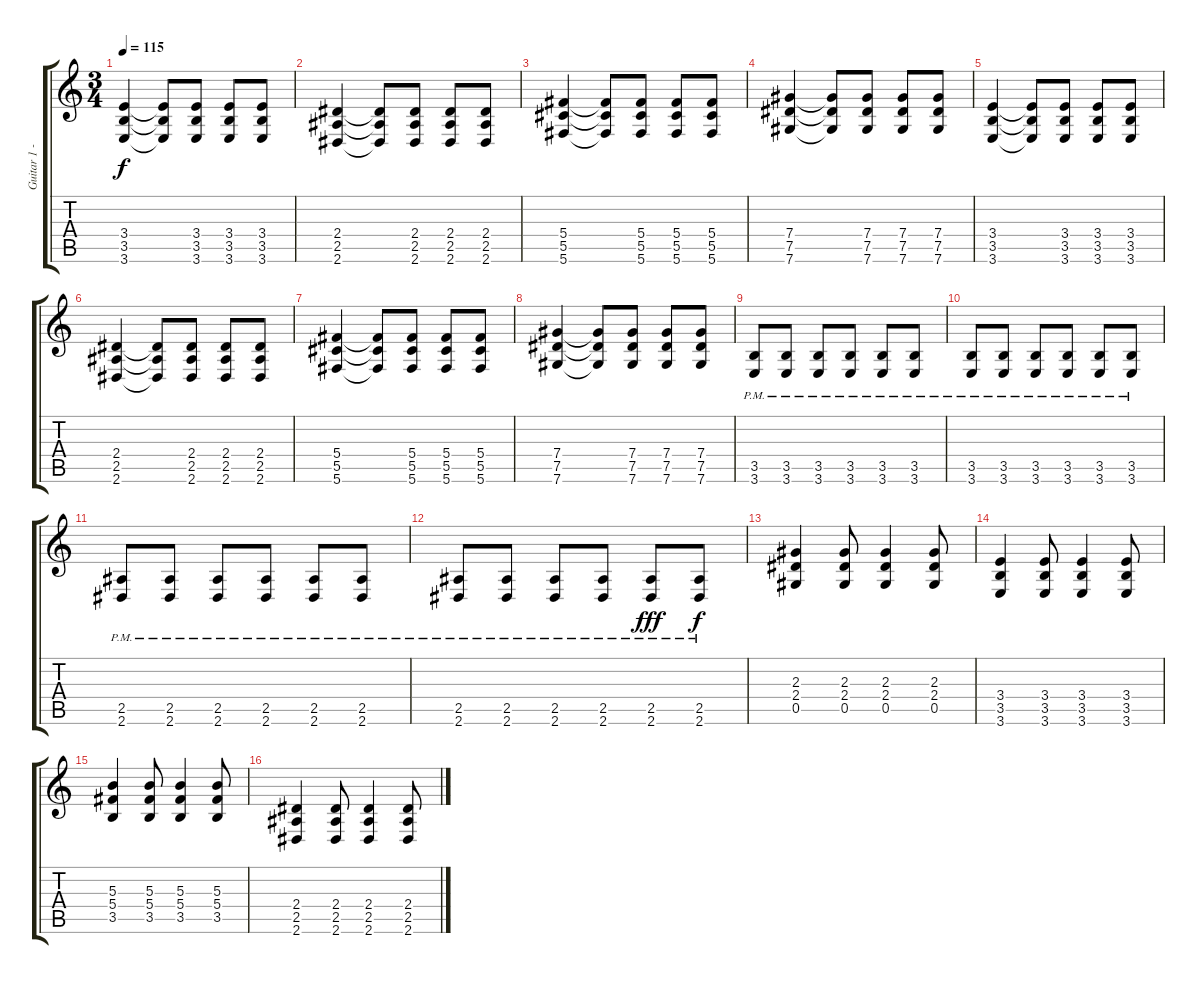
\track ("Guitar 1 - Daron" "Guitar 1 -") {instrument electricguitarclean}
\staff {score tabs}
\tuning (Eb4 Bb3 Gb3 Db3 Ab2 Db2) {hide}
\ts (3 4)
\tempo 115
\clef g2
\ks c
(3.4 3.5 3.6).4{dy f instrument distortionguitar} (3.4{t} 3.5{t} 3.6{t}).8 (3.4 3.5 3.6).8 (3.4 3.5 3.6).8 (3.4 3.5 3.6).8 |
(2.4 2.5 2.6).4 (2.4{t} 2.5{t} 2.6{t}).8 (2.4 2.5 2.6).8 (2.4 2.5 2.6).8 (2.4 2.5 2.6).8 |
(5.4 5.5 5.6).4 (5.4{t} 5.5{t} 5.6{t}).8 (5.4 5.5 5.6).8 (5.4 5.5 5.6).8 (5.4 5.5 5.6).8 |
(7.4 7.5 7.6).4 (7.4{t} 7.5{t} 7.6{t}).8 (7.4 7.5 7.6).8 (7.4 7.5 7.6).8 (7.4 7.5 7.6).8 |
(3.4 3.5 3.6).4 (3.4{t} 3.5{t} 3.6{t}).8 (3.4 3.5 3.6).8 (3.4 3.5 3.6).8 (3.4 3.5 3.6).8 |
(2.4 2.5 2.6).4 (2.4{t} 2.5{t} 2.6{t}).8 (2.4 2.5 2.6).8 (2.4 2.5 2.6).8 (2.4 2.5 2.6).8 |
(5.4 5.5 5.6).4 (5.4{t} 5.5{t} 5.6{t}).8 (5.4 5.5 5.6).8 (5.4 5.5 5.6).8 (5.4 5.5 5.6).8 |
(7.4 7.5 7.6).4 (7.4{t} 7.5{t} 7.6{t}).8 (7.4 7.5 7.6).8 (7.4 7.5 7.6).8 (7.4 7.5 7.6).8 |
(3.5{pm} 3.6{pm}).8 (3.5{pm} 3.6{pm}).8 (3.5{pm} 3.6{pm}).8 (3.5{pm} 3.6{pm}).8 (3.5{pm} 3.6{pm}).8 (3.5{pm} 3.6{pm}).8 |
(3.5{pm} 3.6{pm}).8 (3.5{pm} 3.6{pm}).8 (3.5{pm} 3.6{pm}).8 (3.5{pm} 3.6{pm}).8 (3.5{pm} 3.6{pm}).8 (3.5{pm} 3.6{pm}).8 |
(2.5{pm} 2.6{pm}).8 (2.5{pm} 2.6{pm}).8 (2.5{pm} 2.6{pm}).8 (2.5{pm} 2.6{pm}).8 (2.5{pm} 2.6{pm}).8 (2.5{pm} 2.6{pm}).8 |
(2.5{pm} 2.6{pm}).8 (2.5{pm} 2.6{pm}).8 (2.5{pm} 2.6{pm}).8 (2.5{pm} 2.6{pm}).8 (2.5{pm} 2.6{pm}).8{dy fff} (2.5{pm} 2.6{pm}).8{dy f} |
(2.3 2.4 0.5).4{volume 6} (2.3 2.4 0.5).8 (2.3 2.4 0.5).4 (2.3 2.4 0.5).8 |
(3.4 3.5 3.6).4 (3.4 3.5 3.6).8 (3.4 3.5 3.6).4 (3.4 3.5 3.6).8 |
(5.3 5.4 3.5).4 (5.3 5.4 3.5).8 (5.3 5.4 3.5).4 (5.3 5.4 3.5).8 |
(2.4 2.5 2.6).4 (2.4 2.5 2.6).8 (2.4 2.5 2.6).4 (2.4 2.5 2.6).8
